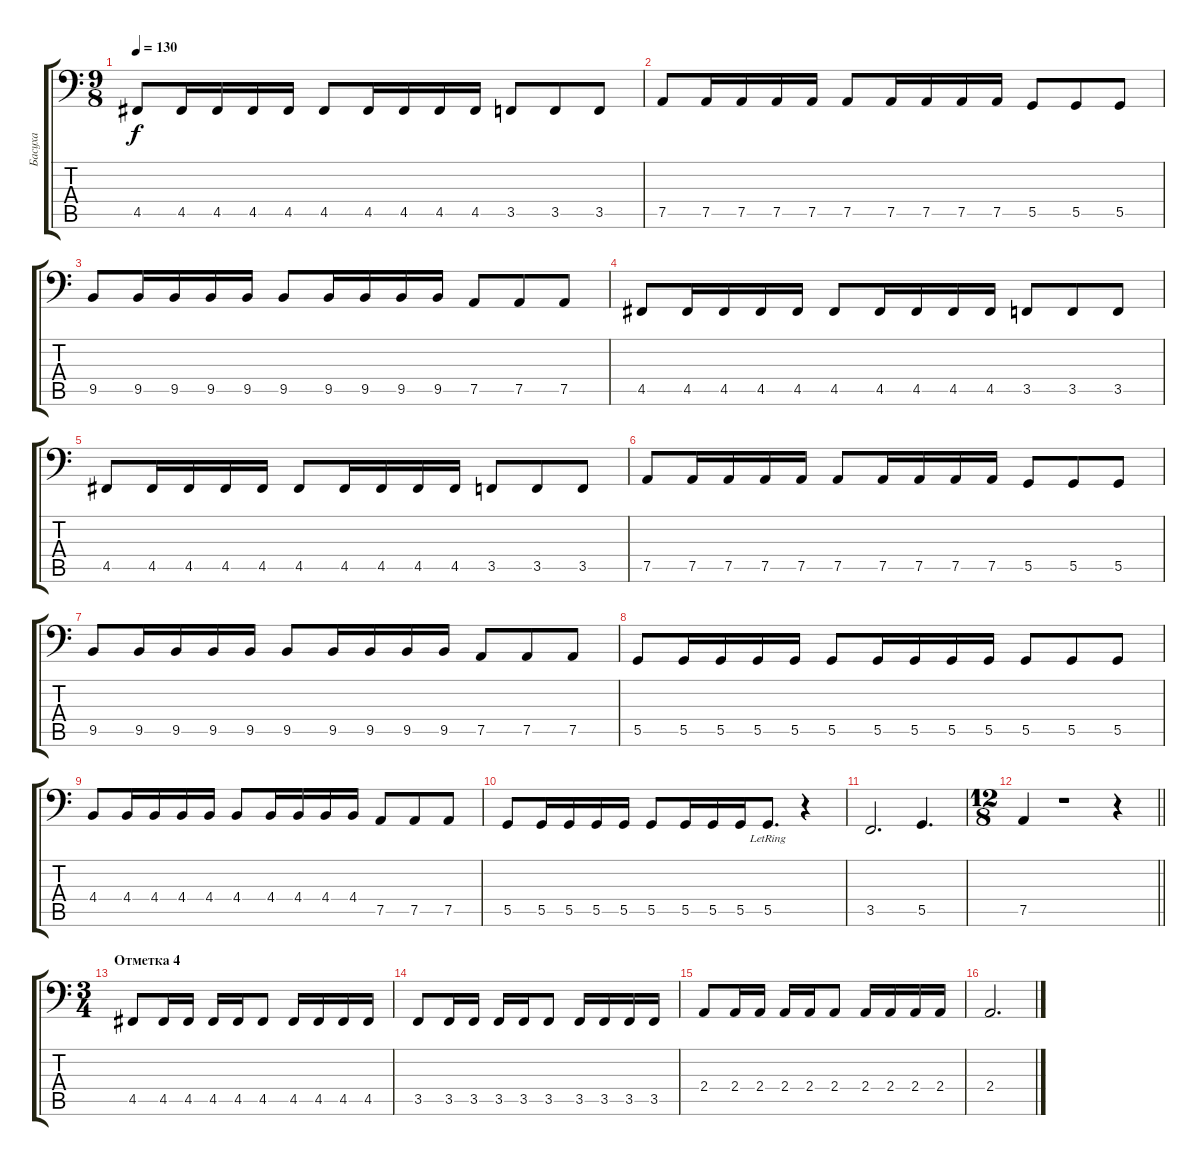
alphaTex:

\track ("Басуха" "Басуха") {instrument electricbassfinger}
\staff {score tabs}
\tuning (Bb2 F2 C2 G1 D1 A0) {hide}
\ts (9 8)
\tempo 130
\clef f4
\ks c
4.5.8{dy f} 4.5.16 4.5.16 4.5.16 4.5.16 4.5.8 4.5.16 4.5.16 4.5.16 4.5.16 3.5.8 3.5.8 3.5.8 |
7.5.8 7.5.16 7.5.16 7.5.16 7.5.16 7.5.8 7.5.16 7.5.16 7.5.16 7.5.16 5.5.8 5.5.8 5.5.8 |
9.5.8 9.5.16 9.5.16 9.5.16 9.5.16 9.5.8 9.5.16 9.5.16 9.5.16 9.5.16 7.5.8 7.5.8 7.5.8 |
4.5.8 4.5.16 4.5.16 4.5.16 4.5.16 4.5.8 4.5.16 4.5.16 4.5.16 4.5.16 3.5.8 3.5.8 3.5.8 |
4.5.8 4.5.16 4.5.16 4.5.16 4.5.16 4.5.8 4.5.16 4.5.16 4.5.16 4.5.16 3.5.8 3.5.8 3.5.8 |
7.5.8 7.5.16 7.5.16 7.5.16 7.5.16 7.5.8 7.5.16 7.5.16 7.5.16 7.5.16 5.5.8 5.5.8 5.5.8 |
9.5.8 9.5.16 9.5.16 9.5.16 9.5.16 9.5.8 9.5.16 9.5.16 9.5.16 9.5.16 7.5.8 7.5.8 7.5.8 |
5.5.8 5.5.16 5.5.16 5.5.16 5.5.16 5.5.8 5.5.16 5.5.16 5.5.16 5.5.16 5.5.8 5.5.8 5.5.8 |
4.4.8 4.4.16 4.4.16 4.4.16 4.4.16 4.4.8 4.4.16 4.4.16 4.4.16 4.4.16 7.5.8 7.5.8 7.5.8 |
5.5.8 5.5.16 5.5.16 5.5.16 5.5.16 5.5.8 5.5.16 5.5.16 5.5.16 5.5{lr}.8{d} r.4 |
3.5.2{d} 5.5.4{d} |
\ts (12 8)
\barLineRight lightlight
7.5.4 r.1 r.4 |
\ts (3 4)
\section ("" "Отметка 4")
4.5.8 4.5.16 4.5.16 4.5.16 4.5.16 4.5.8 4.5.16 4.5.16 4.5.16 4.5.16 |
3.5.8 3.5.16 3.5.16 3.5.16 3.5.16 3.5.8 3.5.16 3.5.16 3.5.16 3.5.16 |
2.4.8 2.4.16 2.4.16 2.4.16 2.4.16 2.4.8 2.4.16 2.4.16 2.4.16 2.4.16 |
2.4.2{d}
